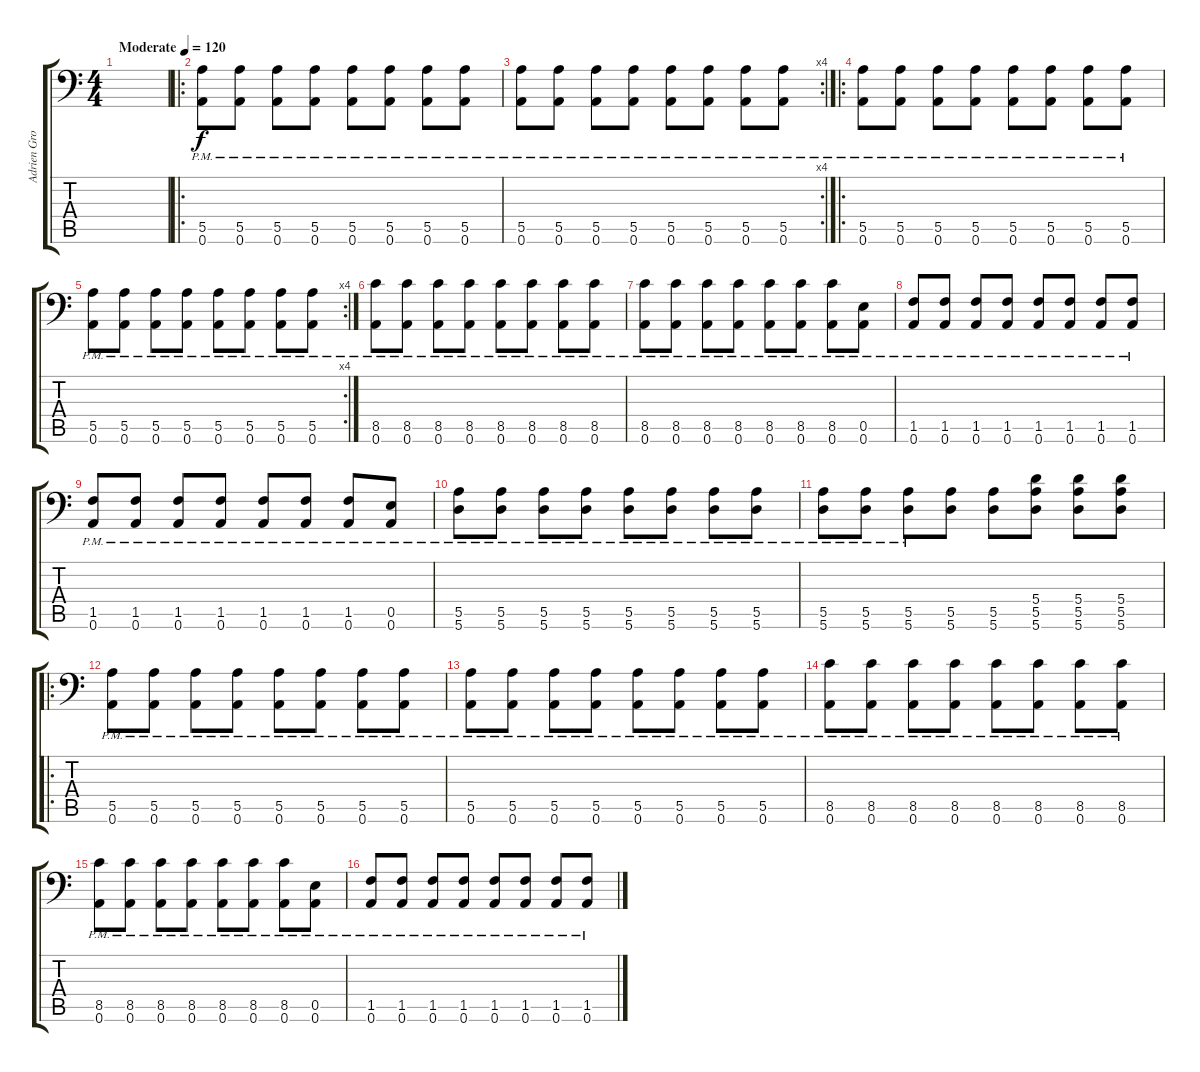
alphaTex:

\track ("Adrien Grousset" "Adrien Gro") {instrument electricguitarjazz}
\staff {score tabs}
\tuning (B3 Gb3 D3 A2 E2 A1) {hide}
\ts (4 4)
\tempo (120 "Moderate")
\clef f4
\ks c
|
\ro
(5.5{pm} 0.6{pm}).8 (5.5{pm} 0.6{pm}).8 (5.5{pm} 0.6{pm}).8 (5.5{pm} 0.6{pm}).8 (5.5{pm} 0.6{pm}).8 (5.5{pm} 0.6{pm}).8 (5.5{pm} 0.6{pm}).8 (5.5{pm} 0.6{pm}).8 |
\rc 4
(5.5{pm} 0.6{pm}).8 (5.5{pm} 0.6{pm}).8 (5.5{pm} 0.6{pm}).8 (5.5{pm} 0.6{pm}).8 (5.5{pm} 0.6{pm}).8 (5.5{pm} 0.6{pm}).8 (5.5{pm} 0.6{pm}).8 (5.5{pm} 0.6{pm}).8 |
\ro
(5.5{pm} 0.6{pm}).8 (5.5{pm} 0.6{pm}).8 (5.5{pm} 0.6{pm}).8 (5.5{pm} 0.6{pm}).8 (5.5{pm} 0.6{pm}).8 (5.5{pm} 0.6{pm}).8 (5.5{pm} 0.6{pm}).8 (5.5{pm} 0.6{pm}).8 |
\rc 4
(5.5{pm} 0.6{pm}).8 (5.5{pm} 0.6{pm}).8 (5.5{pm} 0.6{pm}).8 (5.5{pm} 0.6{pm}).8 (5.5{pm} 0.6{pm}).8 (5.5{pm} 0.6{pm}).8 (5.5{pm} 0.6{pm}).8 (5.5{pm} 0.6{pm}).8 |
(8.5{pm} 0.6{pm}).8 (8.5{pm} 0.6{pm}).8 (8.5{pm} 0.6{pm}).8 (8.5{pm} 0.6{pm}).8 (8.5{pm} 0.6{pm}).8 (8.5{pm} 0.6{pm}).8 (8.5{pm} 0.6{pm}).8 (8.5{pm} 0.6{pm}).8 |
(8.5{pm} 0.6{pm}).8 (8.5{pm} 0.6{pm}).8 (8.5{pm} 0.6{pm}).8 (8.5{pm} 0.6{pm}).8 (8.5{pm} 0.6{pm}).8 (8.5{pm} 0.6{pm}).8 (8.5{pm} 0.6{pm}).8 (0.5{pm} 0.6{pm}).8 |
(1.5{pm} 0.6{pm}).8 (1.5{pm} 0.6{pm}).8 (1.5{pm} 0.6{pm}).8 (1.5{pm} 0.6{pm}).8 (1.5{pm} 0.6{pm}).8 (1.5{pm} 0.6{pm}).8 (1.5{pm} 0.6{pm}).8 (1.5{pm} 0.6{pm}).8 |
(1.5{pm} 0.6{pm}).8 (1.5{pm} 0.6{pm}).8 (1.5{pm} 0.6{pm}).8 (1.5{pm} 0.6{pm}).8 (1.5{pm} 0.6{pm}).8 (1.5{pm} 0.6{pm}).8 (1.5{pm} 0.6{pm}).8 (0.5{pm} 0.6{pm}).8 |
(5.5{pm} 5.6{pm}).8 (5.5{pm} 5.6{pm}).8 (5.5{pm} 5.6{pm}).8 (5.5{pm} 5.6{pm}).8 (5.5{pm} 5.6{pm}).8 (5.5{pm} 5.6{pm}).8 (5.5{pm} 5.6{pm}).8 (5.5{pm} 5.6{pm}).8 |
(5.5{pm} 5.6{pm}).8 (5.5{pm} 5.6{pm}).8 (5.5{pm} 5.6{pm}).8 (5.5 5.6).8 (5.5 5.6).8 (5.4 5.5 5.6).8 (5.4 5.5 5.6).8 (5.4 5.5 5.6).8 |
\ro
(5.5{pm} 0.6{pm}).8 (5.5{pm} 0.6{pm}).8 (5.5{pm} 0.6{pm}).8 (5.5{pm} 0.6{pm}).8 (5.5{pm} 0.6{pm}).8 (5.5{pm} 0.6{pm}).8 (5.5{pm} 0.6{pm}).8 (5.5{pm} 0.6{pm}).8 |
(5.5{pm} 0.6{pm}).8 (5.5{pm} 0.6{pm}).8 (5.5{pm} 0.6{pm}).8 (5.5{pm} 0.6{pm}).8 (5.5{pm} 0.6{pm}).8 (5.5{pm} 0.6{pm}).8 (5.5{pm} 0.6{pm}).8 (5.5{pm} 0.6{pm}).8 |
(8.5{pm} 0.6{pm}).8 (8.5{pm} 0.6{pm}).8 (8.5{pm} 0.6{pm}).8 (8.5{pm} 0.6{pm}).8 (8.5{pm} 0.6{pm}).8 (8.5{pm} 0.6{pm}).8 (8.5{pm} 0.6{pm}).8 (8.5{pm} 0.6{pm}).8 |
(8.5{pm} 0.6{pm}).8 (8.5{pm} 0.6{pm}).8 (8.5{pm} 0.6{pm}).8 (8.5{pm} 0.6{pm}).8 (8.5{pm} 0.6{pm}).8 (8.5{pm} 0.6{pm}).8 (8.5{pm} 0.6{pm}).8 (0.5{pm} 0.6{pm}).8 |
(1.5{pm} 0.6{pm}).8 (1.5{pm} 0.6{pm}).8 (1.5{pm} 0.6{pm}).8 (1.5{pm} 0.6{pm}).8 (1.5{pm} 0.6{pm}).8 (1.5{pm} 0.6{pm}).8 (1.5{pm} 0.6{pm}).8 (1.5{pm} 0.6{pm}).8
